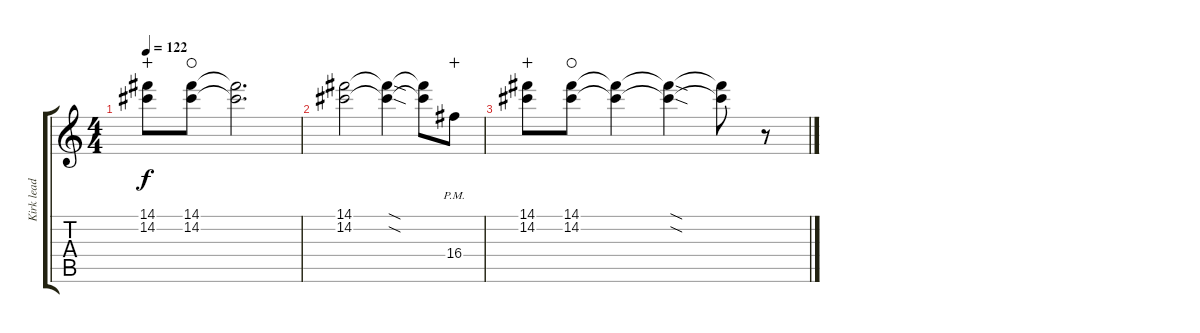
\track ("Kirk lead" "Kirk lead") {instrument distortionguitar}
\staff {score tabs}
\tuning (E4 B3 G3 D3 A2 E2) {hide}
\ts (4 4)
\tempo 122
\clef g2
\ks c
(14.1 14.2).8{dy f wahc} (14.1 14.2).8{waho} (14.1{t} 14.2{t}).2{d} |
(14.1 14.2).2 (14.1{sod t} 14.2{sod t}).4 (14.1{t} 14.2{t}).8 16.4{pm}.8{wahc} |
(14.1 14.2).8{wahc} (14.1 14.2).8{waho} (14.1{t} 14.2{t}).4 (14.1{sod t} 14.2{sod t}).4 (14.1{t} 14.2{t}).8 r.8
